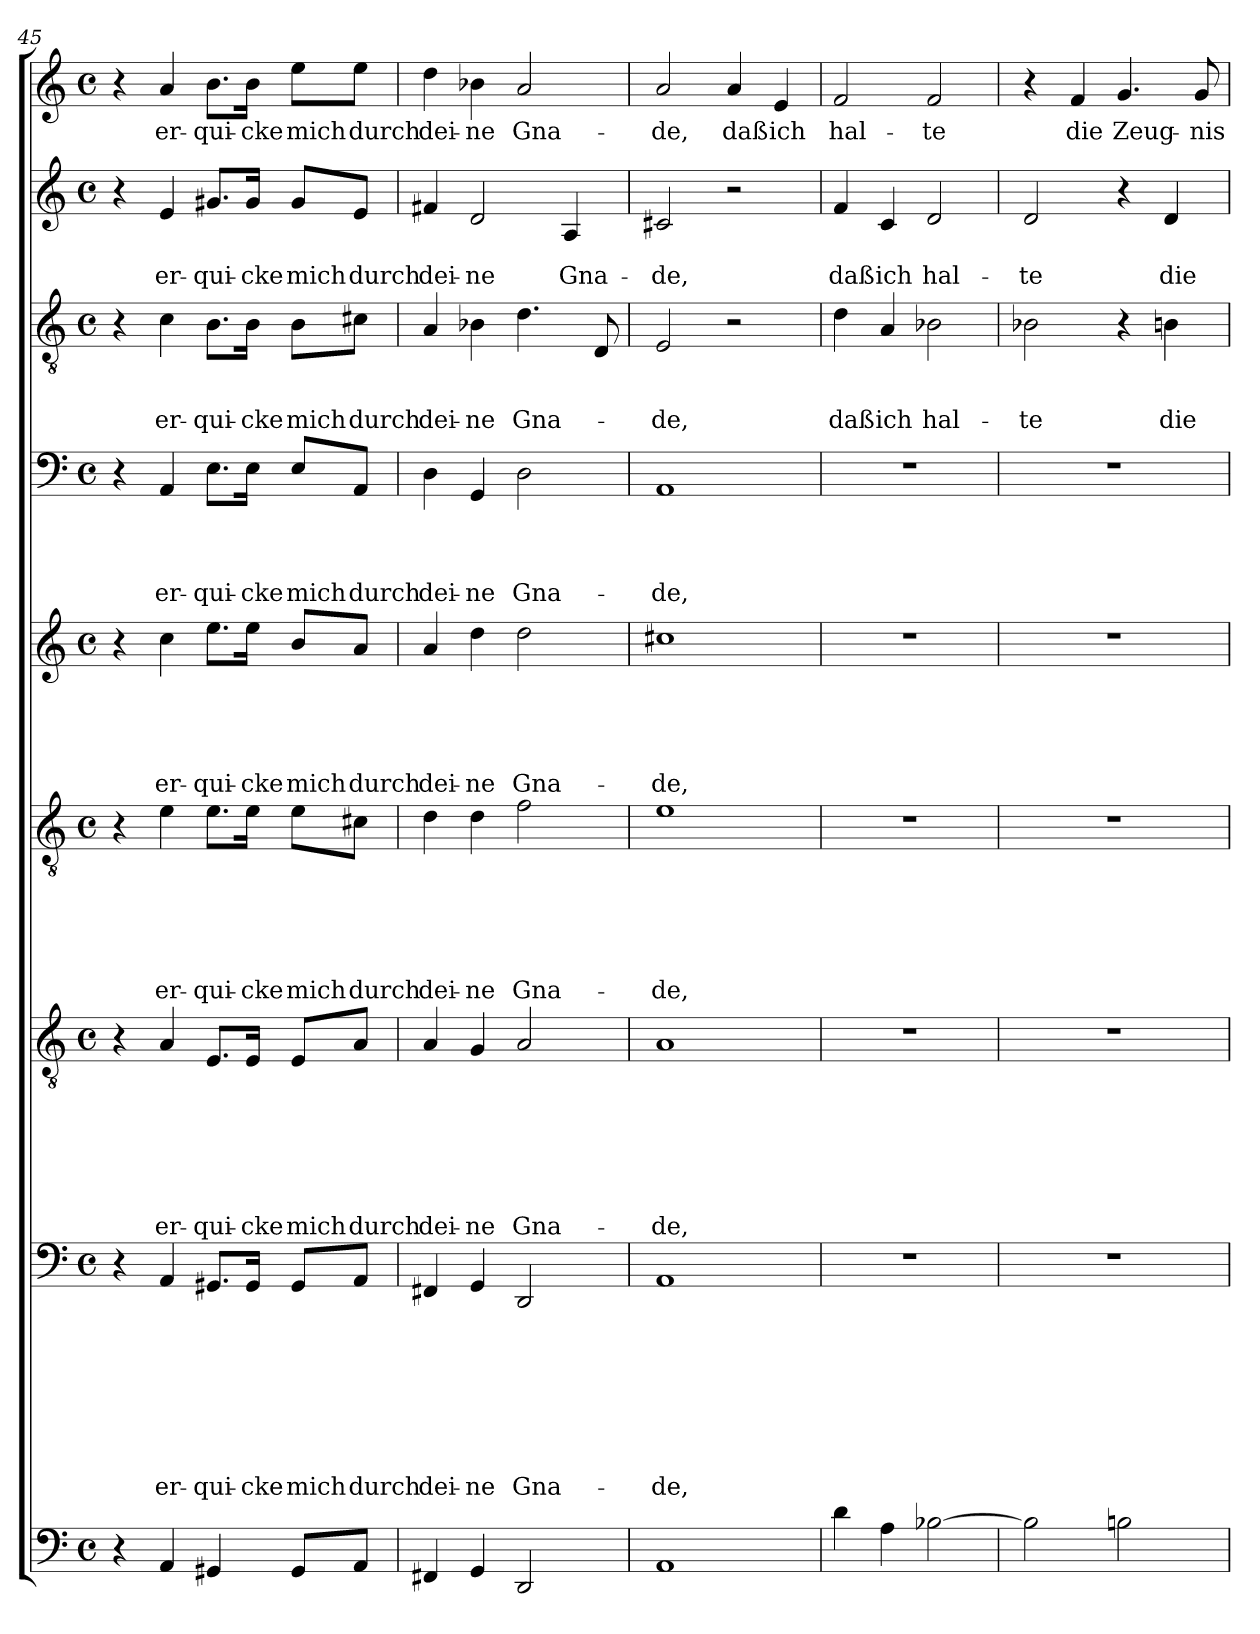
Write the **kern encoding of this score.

**kern	**kern	**text	**text	**text	**text	**text	**text	**text	**text	**kern	**text	**text	**text	**text	**text	**text	**text	**kern	**text	**text	**text	**text	**text	**text	**kern	**text	**text	**text	**text	**text	**kern	**text	**text	**text	**text	**kern	**text	**text	**text	**kern	**text	**text	**kern	**text
*part9	*part8	*part8	*part8	*part8	*part8	*part8	*part8	*part8	*part8	*part7	*part7	*part7	*part7	*part7	*part7	*part7	*part7	*part6	*part6	*part6	*part6	*part6	*part6	*part6	*part5	*part5	*part5	*part5	*part5	*part5	*part4	*part4	*part4	*part4	*part4	*part3	*part3	*part3	*part3	*part2	*part2	*part2	*part1	*part1
*staff9	*staff8	*staff8	*staff8	*staff8	*staff8	*staff8	*staff8	*staff8	*staff8	*staff7	*staff7	*staff7	*staff7	*staff7	*staff7	*staff7	*staff7	*staff6	*staff6	*staff6	*staff6	*staff6	*staff6	*staff6	*staff5	*staff5	*staff5	*staff5	*staff5	*staff5	*staff4	*staff4	*staff4	*staff4	*staff4	*staff3	*staff3	*staff3	*staff3	*staff2	*staff2	*staff2	*staff1	*staff1
*clefF4	*clefF4	*	*	*	*	*	*	*	*	*clefGv2	*	*	*	*	*	*	*	*clefGv2	*	*	*	*	*	*	*clefG2	*	*	*	*	*	*clefF4	*	*	*	*	*clefGv2	*	*	*	*clefG2	*	*	*clefG2	*
*k[]	*k[]	*	*	*	*	*	*	*	*	*k[]	*	*	*	*	*	*	*	*k[]	*	*	*	*	*	*	*k[]	*	*	*	*	*	*k[]	*	*	*	*	*k[]	*	*	*	*k[]	*	*	*k[]	*
*C:	*C:	*	*	*	*	*	*	*	*	*C:	*	*	*	*	*	*	*	*C:	*	*	*	*	*	*	*C:	*	*	*	*	*	*C:	*	*	*	*	*C:	*	*	*	*C:	*	*	*C:	*
*M4/4	*M4/4	*	*	*	*	*	*	*	*	*M4/4	*	*	*	*	*	*	*	*M4/4	*	*	*	*	*	*	*M4/4	*	*	*	*	*	*M4/4	*	*	*	*	*M4/4	*	*	*	*M4/4	*	*	*M4/4	*
*met(c)	*met(c)	*	*	*	*	*	*	*	*	*met(c)	*	*	*	*	*	*	*	*met(c)	*	*	*	*	*	*	*met(c)	*	*	*	*	*	*met(c)	*	*	*	*	*met(c)	*	*	*	*met(c)	*	*	*met(c)	*
=45	=45	=45	=45	=45	=45	=45	=45	=45	=45	=45	=45	=45	=45	=45	=45	=45	=45	=45	=45	=45	=45	=45	=45	=45	=45	=45	=45	=45	=45	=45	=45	=45	=45	=45	=45	=45	=45	=45	=45	=45	=45	=45	=45	=45
4r	4r	.	.	.	.	.	.	.	.	4r	.	.	.	.	.	.	.	4r	.	.	.	.	.	.	4r	.	.	.	.	.	4r	.	.	.	.	4r	.	.	.	4r	.	.	4r	.
!	!	!	!	!	!	!	!	!	!LO:LY:b	!	!	!	!	!	!	!	!LO:LY:b	!	!	!	!	!	!	!LO:LY:b	!	!	!	!	!	!LO:LY:b	!	!	!	!	!LO:LY:b	!	!	!	!LO:LY:b	!	!	!LO:LY:b	!	!LO:LY:b
4AA/	4AA/	.	.	.	.	.	.	.	er-	4A/	.	.	.	.	.	.	er-	4e\	.	.	.	.	.	er-	4cc\	.	.	.	.	er-	4AA/	.	.	.	er-	4c\	.	.	er-	4e/	.	er-	4a/	er-
!	!	!	!	!	!	!	!	!	!LO:LY:b	!	!	!	!	!	!	!	!LO:LY:b	!	!	!	!	!	!	!LO:LY:b	!	!	!	!	!	!LO:LY:b	!	!	!	!	!LO:LY:b	!	!	!	!LO:LY:b	!	!	!LO:LY:b	!	!LO:LY:b
4GG#X/	8.GG#X/L	.	.	.	.	.	.	.	-qui-	8.E/L	.	.	.	.	.	.	-qui-	8.e\L	.	.	.	.	.	-qui-	8.ee\L	.	.	.	.	-qui-	8.E\L	.	.	.	-qui-	8.B\L	.	.	-qui-	8.g#X/L	.	-qui-	8.b\L	-qui-
!	!	!	!	!	!	!	!	!	!LO:LY:b	!	!	!	!	!	!	!	!LO:LY:b	!	!	!	!	!	!	!LO:LY:b	!	!	!	!	!	!LO:LY:b	!	!	!	!	!LO:LY:b	!	!	!	!LO:LY:b	!	!	!LO:LY:b	!	!LO:LY:b
.	16GG#/Jk	.	.	.	.	.	.	.	-cke	16E/Jk	.	.	.	.	.	.	-cke	16e\Jk	.	.	.	.	.	-cke	16ee\Jk	.	.	.	.	-cke	16E\Jk	.	.	.	-cke	16B\Jk	.	.	-cke	16g#/Jk	.	-cke	16b\Jk	-cke
!	!	!	!	!	!	!	!	!	!LO:LY:b	!	!	!	!	!	!	!	!LO:LY:b	!	!	!	!	!	!	!LO:LY:b	!	!	!	!	!	!LO:LY:b	!	!	!	!	!LO:LY:b	!	!	!	!LO:LY:b	!	!	!LO:LY:b	!	!LO:LY:b
8GG#/L	8GG#/L	.	.	.	.	.	.	.	mich	8E/L	.	.	.	.	.	.	mich	8e\L	.	.	.	.	.	mich	8b/L	.	.	.	.	mich	8E/L	.	.	.	mich	8B\L	.	.	mich	8g#/L	.	mich	8ee\L	mich
!	!	!	!	!	!	!	!	!	!LO:LY:b	!	!	!	!	!	!	!	!LO:LY:b	!	!	!	!	!	!	!LO:LY:b	!	!	!	!	!	!LO:LY:b	!	!	!	!	!LO:LY:b	!	!	!	!LO:LY:b	!	!	!LO:LY:b	!	!LO:LY:b
8AA/J	8AA/J	.	.	.	.	.	.	.	durch	8A/J	.	.	.	.	.	.	durch	8c#X\J	.	.	.	.	.	durch	8a/J	.	.	.	.	durch	8AA/J	.	.	.	durch	8c#X\J	.	.	durch	8e/J	.	durch	8ee\J	durch
!!LO:PB:g=z
=46	=46	=46	=46	=46	=46	=46	=46	=46	=46	=46	=46	=46	=46	=46	=46	=46	=46	=46	=46	=46	=46	=46	=46	=46	=46	=46	=46	=46	=46	=46	=46	=46	=46	=46	=46	=46	=46	=46	=46	=46	=46	=46	=46	=46
!	!	!	!	!	!	!	!	!	!LO:LY:b	!	!	!	!	!	!	!	!LO:LY:b	!	!	!	!	!	!	!LO:LY:b	!	!	!	!	!	!LO:LY:b	!	!	!	!	!LO:LY:b	!	!	!	!LO:LY:b	!	!	!LO:LY:b	!	!LO:LY:b
4FF#X/	4FF#X/	.	.	.	.	.	.	.	dei-	4A/	.	.	.	.	.	.	dei-	4d\	.	.	.	.	.	dei-	4a/	.	.	.	.	dei-	4D\	.	.	.	dei-	4A/	.	.	dei-	4f#X/	.	dei-	4dd\	dei-
!	!	!	!	!	!	!	!	!	!LO:LY:b	!	!	!	!	!	!	!	!LO:LY:b	!	!	!	!	!	!	!LO:LY:b	!	!	!	!	!	!LO:LY:b	!	!	!	!	!LO:LY:b	!	!	!	!LO:LY:b	!	!	!LO:LY:b	!	!LO:LY:b
4GG/	4GG/	.	.	.	.	.	.	.	-ne	4G/	.	.	.	.	.	.	-ne	4d\	.	.	.	.	.	-ne	4dd\	.	.	.	.	-ne	4GG/	.	.	.	-ne	4B-X\	.	.	-ne	2d/	.	-ne	4b-X\	-ne
!	!	!	!	!	!	!	!	!	!LO:LY:b	!	!	!	!	!	!	!	!LO:LY:b	!	!	!	!	!	!	!LO:LY:b	!	!	!	!	!	!LO:LY:b	!	!	!	!	!LO:LY:b	!	!	!	!LO:LY:b	!	!	!	!	!LO:LY:b
2DD/	2DD/	.	.	.	.	.	.	.	Gna-	2A/	.	.	.	.	.	.	Gna-	2f\	.	.	.	.	.	Gna-	2dd\	.	.	.	.	Gna-	2D\	.	.	.	Gna-	4.d\	.	.	Gna-	.	.	.	2a/	Gna-
!	!	!	!	!	!	!	!	!	!	!	!	!	!	!	!	!	!	!	!	!	!	!	!	!	!	!	!	!	!	!	!	!	!	!	!	!	!	!	!	!	!	!LO:LY:b	!	!
.	.	.	.	.	.	.	.	.	.	.	.	.	.	.	.	.	.	.	.	.	.	.	.	.	.	.	.	.	.	.	.	.	.	.	.	.	.	.	.	4A/	.	Gna-	.	.
.	.	.	.	.	.	.	.	.	.	.	.	.	.	.	.	.	.	.	.	.	.	.	.	.	.	.	.	.	.	.	.	.	.	.	.	8D/	.	.	.	.	.	.	.	.
=47	=47	=47	=47	=47	=47	=47	=47	=47	=47	=47	=47	=47	=47	=47	=47	=47	=47	=47	=47	=47	=47	=47	=47	=47	=47	=47	=47	=47	=47	=47	=47	=47	=47	=47	=47	=47	=47	=47	=47	=47	=47	=47	=47	=47
!	!	!	!	!	!	!	!	!	!LO:LY:b	!	!	!	!	!	!	!	!LO:LY:b	!	!	!	!	!	!	!LO:LY:b	!	!	!	!	!	!LO:LY:b	!	!	!	!	!LO:LY:b	!	!	!	!LO:LY:b	!	!	!LO:LY:b	!	!LO:LY:b
1AA	1AA	.	.	.	.	.	.	.	-de,	1A	.	.	.	.	.	.	-de,	1e	.	.	.	.	.	-de,	1cc#X	.	.	.	.	-de,	1AA	.	.	.	-de,	2E/	.	.	-de,	2c#X/	.	-de,	2a/	-de,
!	!	!	!	!	!	!	!	!	!	!	!	!	!	!	!	!	!	!	!	!	!	!	!	!	!	!	!	!	!	!	!	!	!	!	!	!	!	!	!	!	!	!	!	!LO:LY:b
.	.	.	.	.	.	.	.	.	.	.	.	.	.	.	.	.	.	.	.	.	.	.	.	.	.	.	.	.	.	.	.	.	.	.	.	2r	.	.	.	2r	.	.	4a/	daß
!	!	!	!	!	!	!	!	!	!	!	!	!	!	!	!	!	!	!	!	!	!	!	!	!	!	!	!	!	!	!	!	!	!	!	!	!	!	!	!	!	!	!	!	!LO:LY:b
.	.	.	.	.	.	.	.	.	.	.	.	.	.	.	.	.	.	.	.	.	.	.	.	.	.	.	.	.	.	.	.	.	.	.	.	.	.	.	.	.	.	.	4e/	ich
=48	=48	=48	=48	=48	=48	=48	=48	=48	=48	=48	=48	=48	=48	=48	=48	=48	=48	=48	=48	=48	=48	=48	=48	=48	=48	=48	=48	=48	=48	=48	=48	=48	=48	=48	=48	=48	=48	=48	=48	=48	=48	=48	=48	=48
!	!	!	!	!	!	!	!	!	!	!	!	!	!	!	!	!	!	!	!	!	!	!	!	!	!	!	!	!	!	!	!	!	!	!	!	!	!	!	!LO:LY:b	!	!	!LO:LY:b	!	!LO:LY:b
4d\	1r	.	.	.	.	.	.	.	.	1r	.	.	.	.	.	.	.	1r	.	.	.	.	.	.	1r	.	.	.	.	.	1r	.	.	.	.	4d\	.	.	daß	4f/	.	daß	2f/	hal-
!	!	!	!	!	!	!	!	!	!	!	!	!	!	!	!	!	!	!	!	!	!	!	!	!	!	!	!	!	!	!	!	!	!	!	!	!	!	!	!LO:LY:b	!	!	!LO:LY:b	!	!
4A\	.	.	.	.	.	.	.	.	.	.	.	.	.	.	.	.	.	.	.	.	.	.	.	.	.	.	.	.	.	.	.	.	.	.	.	4A/	.	.	ich	4c/	.	ich	.	.
!	!	!	!	!	!	!	!	!	!	!	!	!	!	!	!	!	!	!	!	!	!	!	!	!	!	!	!	!	!	!	!	!	!	!	!	!	!	!	!LO:LY:b	!	!	!LO:LY:b	!	!LO:LY:b
[2B-X\	.	.	.	.	.	.	.	.	.	.	.	.	.	.	.	.	.	.	.	.	.	.	.	.	.	.	.	.	.	.	.	.	.	.	.	2B-X\	.	.	hal-	2d/	.	hal-	2f/	-te
=49	=49	=49	=49	=49	=49	=49	=49	=49	=49	=49	=49	=49	=49	=49	=49	=49	=49	=49	=49	=49	=49	=49	=49	=49	=49	=49	=49	=49	=49	=49	=49	=49	=49	=49	=49	=49	=49	=49	=49	=49	=49	=49	=49	=49
!	!	!	!	!	!	!	!	!	!	!	!	!	!	!	!	!	!	!	!	!	!	!	!	!	!	!	!	!	!	!	!	!	!	!	!	!	!	!	!LO:LY:b	!	!	!LO:LY:b	!	!
2B-\]	1r	.	.	.	.	.	.	.	.	1r	.	.	.	.	.	.	.	1r	.	.	.	.	.	.	1r	.	.	.	.	.	1r	.	.	.	.	2B-X\	.	.	-te	2d/	.	-te	4r	.
!	!	!	!	!	!	!	!	!	!	!	!	!	!	!	!	!	!	!	!	!	!	!	!	!	!	!	!	!	!	!	!	!	!	!	!	!	!	!	!	!	!	!	!	!LO:LY:b
.	.	.	.	.	.	.	.	.	.	.	.	.	.	.	.	.	.	.	.	.	.	.	.	.	.	.	.	.	.	.	.	.	.	.	.	.	.	.	.	.	.	.	4f/	die
!	!	!	!	!	!	!	!	!	!	!	!	!	!	!	!	!	!	!	!	!	!	!	!	!	!	!	!	!	!	!	!	!	!	!	!	!	!	!	!	!	!	!	!	!LO:LY:b
2Bn\	.	.	.	.	.	.	.	.	.	.	.	.	.	.	.	.	.	.	.	.	.	.	.	.	.	.	.	.	.	.	.	.	.	.	.	4r	.	.	.	4r	.	.	4.g/	Zeug-
!	!	!	!	!	!	!	!	!	!	!	!	!	!	!	!	!	!	!	!	!	!	!	!	!	!	!	!	!	!	!	!	!	!	!	!	!	!	!	!LO:LY:b	!	!	!LO:LY:b	!	!
.	.	.	.	.	.	.	.	.	.	.	.	.	.	.	.	.	.	.	.	.	.	.	.	.	.	.	.	.	.	.	.	.	.	.	.	4Bn\	.	.	die	4d/	.	die	.	.
!	!	!	!	!	!	!	!	!	!	!	!	!	!	!	!	!	!	!	!	!	!	!	!	!	!	!	!	!	!	!	!	!	!	!	!	!	!	!	!	!	!	!	!	!LO:LY:b
.	.	.	.	.	.	.	.	.	.	.	.	.	.	.	.	.	.	.	.	.	.	.	.	.	.	.	.	.	.	.	.	.	.	.	.	.	.	.	.	.	.	.	8g/	-nis-
=	=	=	=	=	=	=	=	=	=	=	=	=	=	=	=	=	=	=	=	=	=	=	=	=	=	=	=	=	=	=	=	=	=	=	=	=	=	=	=	=	=	=	=	=
*-	*-	*-	*-	*-	*-	*-	*-	*-	*-	*-	*-	*-	*-	*-	*-	*-	*-	*-	*-	*-	*-	*-	*-	*-	*-	*-	*-	*-	*-	*-	*-	*-	*-	*-	*-	*-	*-	*-	*-	*-	*-	*-	*-	*-
